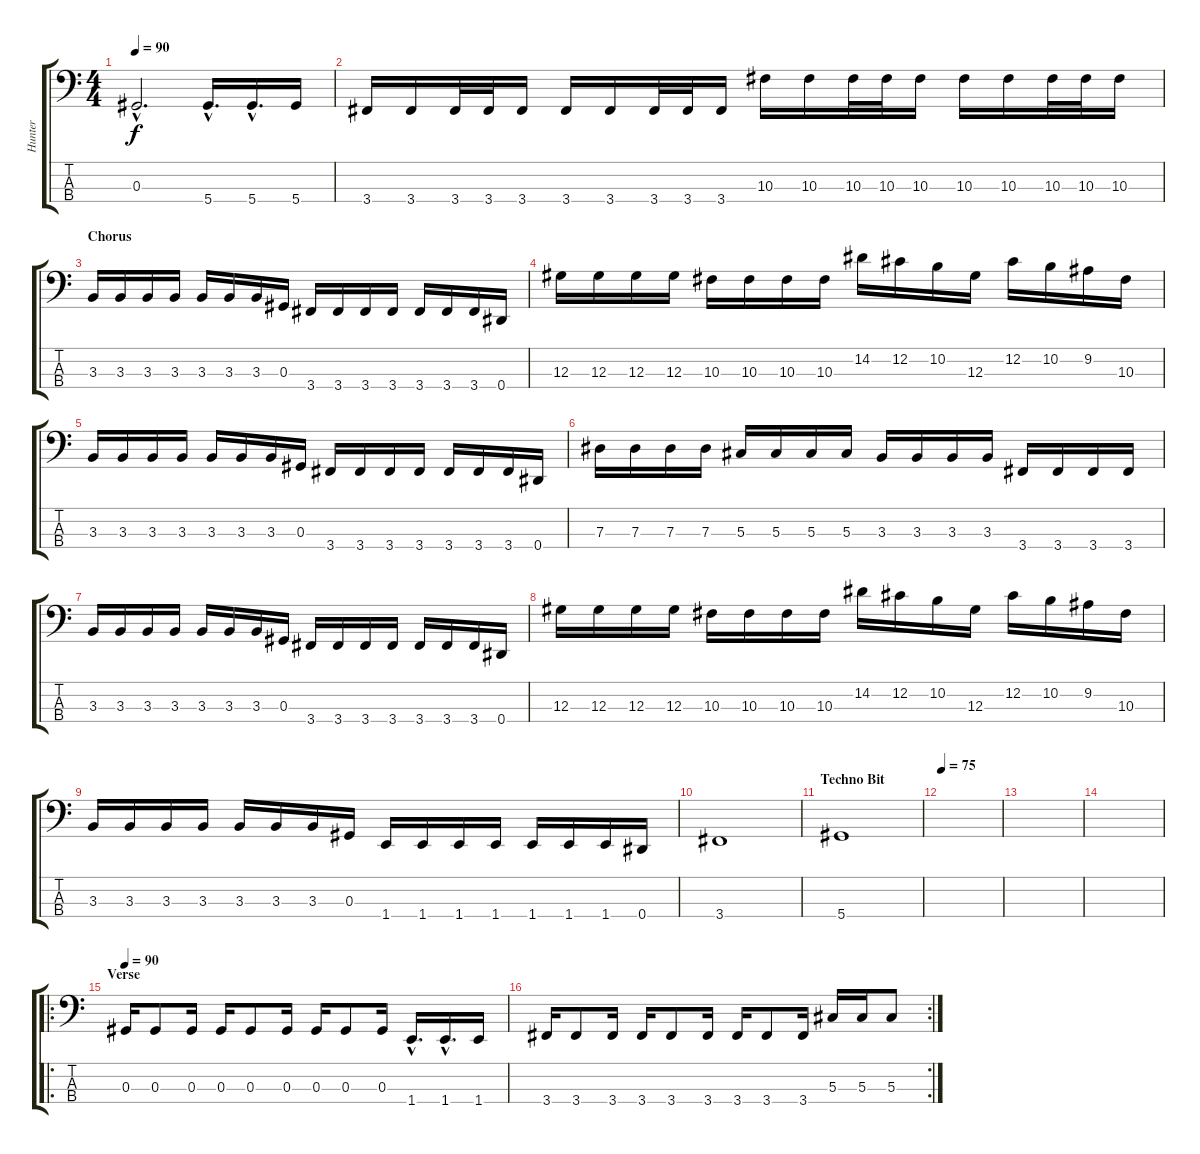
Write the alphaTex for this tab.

\track ("Hunter" "Hunter") {instrument electricbasspick}
\staff {score tabs}
\tuning (Gb2 Db2 Ab1 Eb1) {hide}
\ts (4 4)
\tempo 90
\clef f4
\ks c
0.3{hac}.2{d dy f} 5.4{hac}.16{d} 5.4{hac}.16{d} 5.4.16 |
3.4.16 3.4.16 3.4.32 3.4.32 3.4.16 3.4.16 3.4.16 3.4.32 3.4.32 3.4.16 10.3.16 10.3.16 10.3.32 10.3.32 10.3.16 10.3.16 10.3.16 10.3.32 10.3.32 10.3.16 |
\section ("" "Chorus")
3.3.16 3.3.16 3.3.16 3.3.16 3.3.16 3.3.16 3.3.16 0.3.16 3.4.16 3.4.16 3.4.16 3.4.16 3.4.16 3.4.16 3.4.16 0.4.16 |
12.3.16 12.3.16 12.3.16 12.3.16 10.3.16 10.3.16 10.3.16 10.3.16 14.2.16 12.2.16 10.2.16 12.3.16 12.2.16 10.2.16 9.2.16 10.3.16 |
3.3.16 3.3.16 3.3.16 3.3.16 3.3.16 3.3.16 3.3.16 0.3.16 3.4.16 3.4.16 3.4.16 3.4.16 3.4.16 3.4.16 3.4.16 0.4.16 |
7.3.16 7.3.16 7.3.16 7.3.16 5.3.16 5.3.16 5.3.16 5.3.16 3.3.16 3.3.16 3.3.16 3.3.16 3.4.16 3.4.16 3.4.16 3.4.16 |
3.3.16 3.3.16 3.3.16 3.3.16 3.3.16 3.3.16 3.3.16 0.3.16 3.4.16 3.4.16 3.4.16 3.4.16 3.4.16 3.4.16 3.4.16 0.4.16 |
12.3.16 12.3.16 12.3.16 12.3.16 10.3.16 10.3.16 10.3.16 10.3.16 14.2.16 12.2.16 10.2.16 12.3.16 12.2.16 10.2.16 9.2.16 10.3.16 |
3.3.16 3.3.16 3.3.16 3.3.16 3.3.16 3.3.16 3.3.16 0.3.16 1.4.16 1.4.16 1.4.16 1.4.16 1.4.16 1.4.16 1.4.16 0.4.16 |
3.4.1 |
\section ("" "Techno Bit")
5.4.1 |
\tempo 75
|
|
|
\ro
\section ("" "Verse")
\tempo 90
0.3.16 0.3.8 0.3.16 0.3.16 0.3.8 0.3.16 0.3.16 0.3.8 0.3.16 1.4{hac}.16{d} 1.4{hac}.16{d} 1.4.16 |
\rc 2
3.4.16 3.4.8 3.4.16 3.4.16 3.4.8 3.4.16 3.4.16 3.4.8 3.4.16 5.3.16 5.3.16 5.3.8
